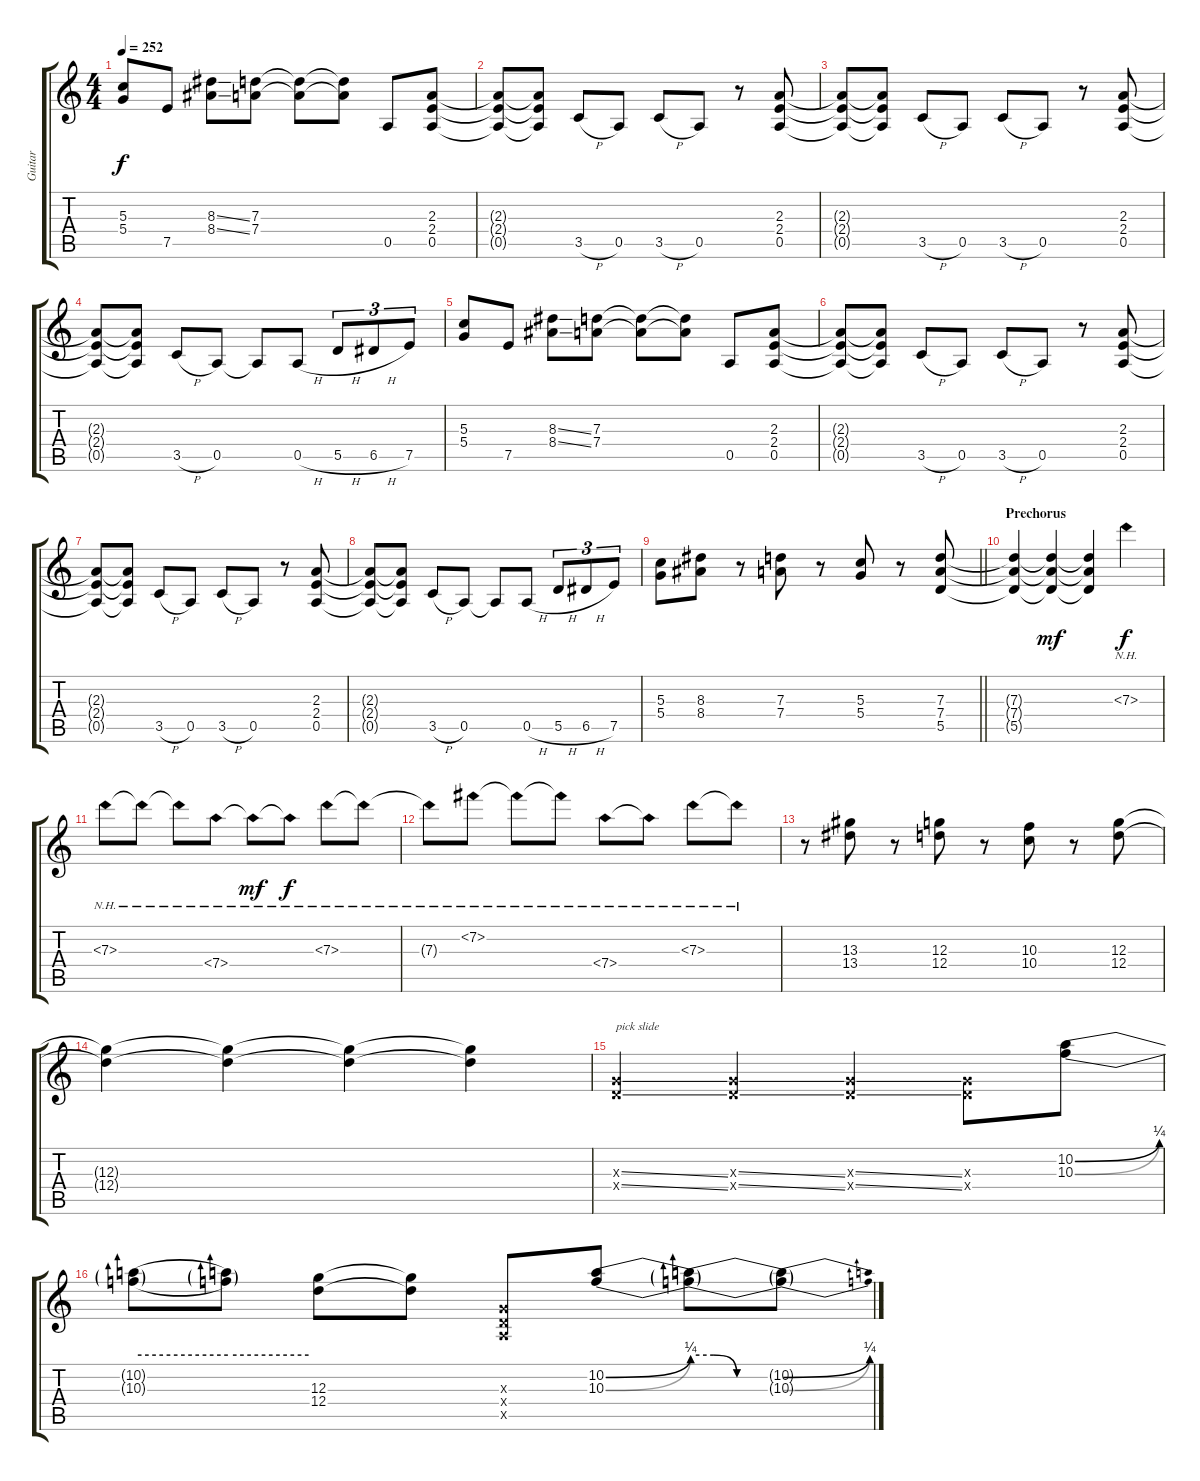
\track ("Guitar" "Guitar") {instrument distortionguitar}
\staff {score tabs}
\tuning (E4 B3 G3 D3 A2 E2) {hide}
\ts (4 4)
\tempo 252
\clef g2
\ks c
(5.3 5.4).8{dy f} 7.5.8 (8.3{ss} 8.4{ss}).8 (7.3 7.4).8 (7.3{t} 7.4{t}).8 (7.3{t} 7.4{t}).8 0.5.8 (2.3 2.4 0.5).8 |
(2.3{t} 2.4{t} 0.5{t}).8 (2.3{t} 2.4{t} 0.5{t}).8 3.5{h}.8 0.5.8 3.5{h}.8 0.5.8 r.8 (2.3 2.4 0.5).8 |
(2.3{t} 2.4{t} 0.5{t}).8 (2.3{t} 2.4{t} 0.5{t}).8 3.5{h}.8 0.5.8 3.5{h}.8 0.5.8 r.8 (2.3 2.4 0.5).8 |
(2.3{t} 2.4{t} 0.5{t}).8 (2.3{t} 2.4{t} 0.5{t}).8 3.5{h}.8 0.5.8 0.5{t}.8 0.5{h}.8 5.5{h}.8{tu (3 2)} 6.5{h}.8{tu (3 2)} 7.5.8{tu (3 2)} |
(5.3 5.4).8 7.5.8 (8.3{ss} 8.4{ss}).8 (7.3 7.4).8 (7.3{t} 7.4{t}).8 (7.3{t} 7.4{t}).8 0.5.8 (2.3 2.4 0.5).8 |
(2.3{t} 2.4{t} 0.5{t}).8 (2.3{t} 2.4{t} 0.5{t}).8 3.5{h}.8 0.5.8 3.5{h}.8 0.5.8 r.8 (2.3 2.4 0.5).8 |
(2.3{t} 2.4{t} 0.5{t}).8 (2.3{t} 2.4{t} 0.5{t}).8 3.5{h}.8 0.5.8 3.5{h}.8 0.5.8 r.8 (2.3 2.4 0.5).8 |
(2.3{t} 2.4{t} 0.5{t}).8 (2.3{t} 2.4{t} 0.5{t}).8 3.5{h}.8 0.5.8 0.5{t}.8 0.5{h}.8 5.5{h}.8{tu (3 2)} 6.5{h}.8{tu (3 2)} 7.5.8{tu (3 2)} |
\barLineRight lightlight
(5.3 5.4).8 (8.3 8.4).8 r.8 (7.3 7.4).8 r.8 (5.3 5.4).8 r.8 (7.3 7.4 5.5).8 |
\section ("" "Prechorus")
(7.3{t} 7.4{t} 5.5{t}).4 (7.3{t} 7.4{t} 5.5{t}).4{dy mf} (7.3{t} 7.4{t} 5.5{t}).4 7.3{nh}.4{dy f} |
7.3{nh}.8 7.3{nh t}.8 7.3{nh t}.8 7.4{nh}.8 7.4{nh t}.8{dy mf} 7.4{nh t}.8{dy f} 7.3{nh}.8 7.3{nh t}.8 |
7.3{nh t}.8 7.2{nh}.8 7.2{nh t}.8 7.2{nh t}.8 7.4{nh}.8 7.4{nh t}.8 7.3{nh}.8 7.3{nh t}.8 |
r.8 (13.3 13.4).8 r.8 (12.3 12.4).8 r.8 (10.3 10.4).8 r.8 (12.3 12.4).8 |
(12.3{t} 12.4{t}).4 (12.3{t} 12.4{t}).4 (12.3{t} 12.4{t}).4 (12.3{t} 12.4{t}).4 |
(0.3{ss x} 0.4{ss x}).4{txt "pick slide"} (0.3{ss x} 0.4{ss x}).4 (0.3{ss x} 0.4{ss x}).4 (0.3{x} 0.4{x}).8 (10.2{be (bend 0 0 60 1)} 10.3{be (bend 0 0 60 1)}).8 |
(10.2{be (hold 0 1 60 1) t} 10.3{be (hold 0 1 60 1) t}).8 (10.2{be (hold 0 1 60 1) t} 10.3{be (hold 0 1 60 1) t}).8 (12.3 12.4).8 (12.3{t} 12.4{t}).8 (0.3{x} 0.4{x} 0.5{x}).8 (10.2{be (bend 0 0 60 1)} 10.3{be (bend 0 0 60 1)}).8 (10.2{be (custom 0 1 15 1 30 0 60 0) t} 10.3{be (custom 0 1 15 1 30 0 60 0) t}).8 (10.2{be (bend 0 0 60 1) t} 10.3{be (bend 0 0 60 1) t}).8
